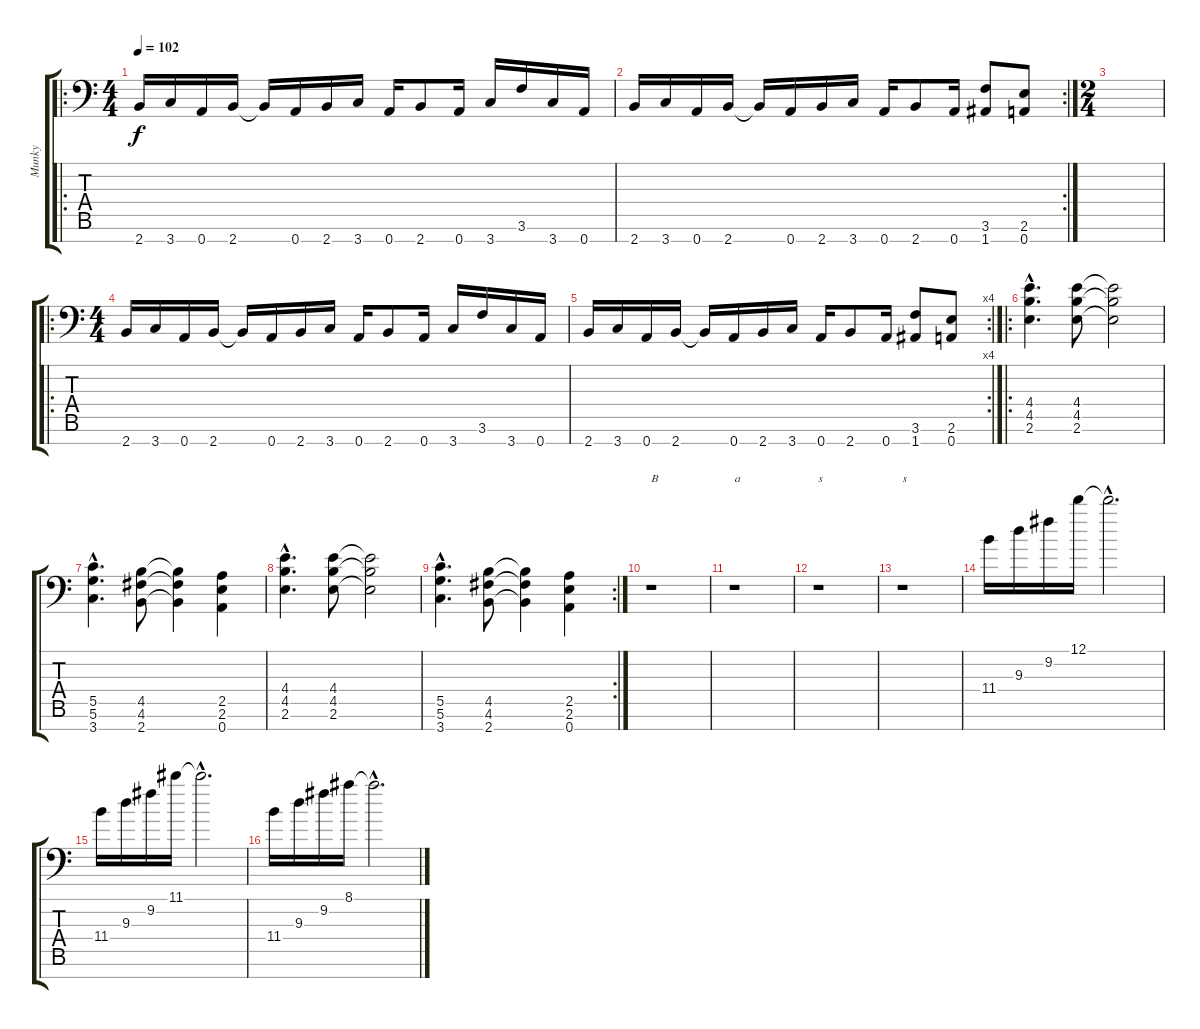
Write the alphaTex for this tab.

\track ("Munky" "Munky") {instrument distortionguitar}
\staff {score tabs}
\tuning (D4 A3 F3 C3 G2 D2 A1) {hide}
\ro
\ts (4 4)
\tempo 102
\clef f4
\ks c
2.7.16{dy f instrument distortionguitar} 3.7.16 0.7.16 2.7.16 2.7{t}.16 0.7.16 2.7.16 3.7.16 0.7.16 2.7.8 0.7.16 3.7.16 3.6.16 3.7.16 0.7.16 |
\rc 2
2.7.16 3.7.16 0.7.16 2.7.16 2.7{t}.16 0.7.16 2.7.16 3.7.16 0.7.16 2.7.8 0.7.16 (3.6 1.7).8 (2.6 0.7).8 |
\ts (2 4)
|
\ro
\ts (4 4)
2.7.16 3.7.16 0.7.16 2.7.16 2.7{t}.16 0.7.16 2.7.16 3.7.16 0.7.16 2.7.8 0.7.16 3.7.16 3.6.16 3.7.16 0.7.16 |
\rc 4
2.7.16 3.7.16 0.7.16 2.7.16 2.7{t}.16 0.7.16 2.7.16 3.7.16 0.7.16 2.7.8 0.7.16 (3.6 1.7).8 (2.6 0.7).8 |
\ro
(4.4{hac} 4.5{hac} 2.6{hac}).4{d} (4.4 4.5 2.6).8 (4.4{t} 4.5{t} 2.6{t}).2 |
(5.5{hac} 5.6{hac} 3.7{hac}).4{d} (4.5 4.6 2.7).8 (4.5{t} 4.6{t} 2.7{t}).4 (2.5 2.6 0.7).4 |
(4.4{hac} 4.5{hac} 2.6{hac}).4{d} (4.4 4.5 2.6).8 (4.4{t} 4.5{t} 2.6{t}).2 |
\rc 2
(5.5{hac} 5.6{hac} 3.7{hac}).4{d} (4.5 4.6 2.7).8 (4.5{t} 4.6{t} 2.7{t}).4 (2.5 2.6 0.7).4 |
r.1{txt "B"} |
r.1{txt "a"} |
r.1{txt "s"} |
r.1{txt "s"} |
11.4.16{volume 8 instrument pad2warm} 9.3.16 9.2.16 12.1.16 12.1{hac t}.2{d} |
11.4.16 9.3.16 9.2.16 11.1.16 11.1{hac t}.2{d} |
11.4.16 9.3.16 9.2.16 8.1.16 8.1{hac t}.2{d}
